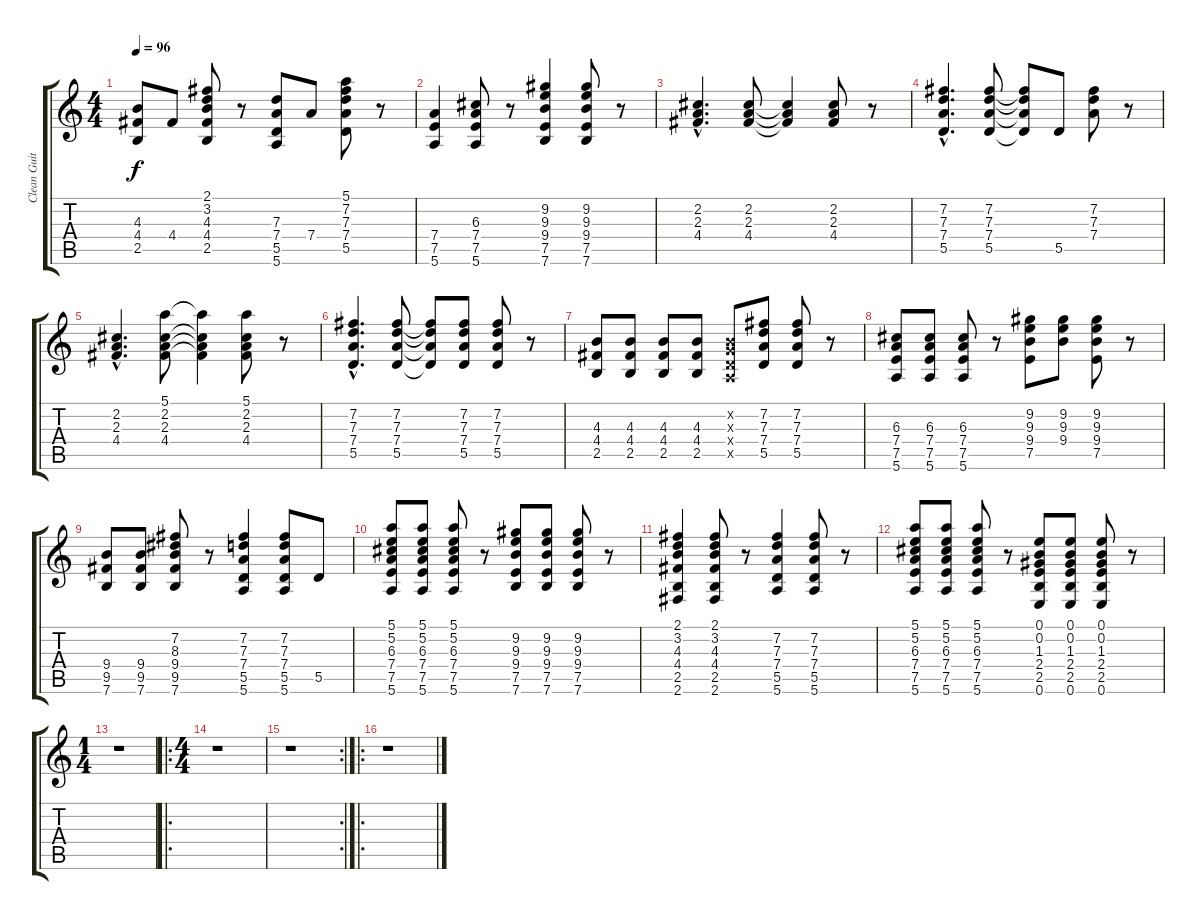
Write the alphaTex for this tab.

\track ("Clean Guitar" "Clean Guit") {instrument electricguitarclean}
\staff {score tabs}
\tuning (E4 B3 G3 D3 A2 E2) {hide}
\ts (4 4)
\tempo 96
\clef g2
\ks c
(4.3 4.4 2.5).8{dy f} 4.4.8 (2.1 3.2 4.3 4.4 2.5).8 r.8 (7.3 7.4 5.5 5.6).8 7.4.8 (5.1 7.2 7.3 7.4 5.5).8 r.8 |
(7.4 7.5 5.6).4 (6.3 7.4 7.5 5.6).8 r.8 (9.2 9.3 9.4 7.5 7.6).4 (9.2 9.3 9.4 7.5 7.6).8 r.8 |
(2.2{hac} 2.3{hac} 4.4{hac}).4{d} (2.2 2.3 4.4).8 (2.2{t} 2.3{t} 4.4{t}).4 (2.2 2.3 4.4).8 r.8 |
(7.2{hac} 7.3{hac} 7.4{hac} 5.5{hac}).4{d} (7.2 7.3 7.4 5.5).8 (7.2{t} 7.3{t} 7.4{t} 5.5{t}).8 5.5.8 (7.2 7.3 7.4).8 r.8 |
(2.2{hac} 2.3{hac} 4.4{hac}).4{d} (5.1 2.2 2.3 4.4).8 (5.1{t} 2.2{t} 2.3{t} 4.4{t}).4 (5.1 2.2 2.3 4.4).8 r.8 |
(7.2{hac} 7.3{hac} 7.4{hac} 5.5{hac}).4{d} (7.2 7.3 7.4 5.5).8 (7.2{t} 7.3{t} 7.4{t} 5.5{t}).8 (7.2 7.3 7.4 5.5).8 (7.2 7.3 7.4 5.5).8 r.8 |
(4.3 4.4 2.5).8 (4.3 4.4 2.5).8 (4.3 4.4 2.5).8 (4.3 4.4 2.5).8 (0.2{x} 0.3{x} 0.4{x} 0.5{x}).8 (7.2 7.3 7.4 5.5).8 (7.2 7.3 7.4 5.5).8 r.8 |
(6.3 7.4 7.5 5.6).8 (6.3 7.4 7.5 5.6).8 (6.3 7.4 7.5 5.6).8 r.8 (9.2 9.3 9.4 7.5).8 (9.2 9.3 9.4).8 (9.2 9.3 9.4 7.5).8 r.8 |
(9.4 9.5 7.6).8 (9.4 9.5 7.6).8 (7.2 8.3 9.4 9.5 7.6).8 r.8 (7.2 7.3 7.4 5.5 5.6).4 (7.2 7.3 7.4 5.5 5.6).8 5.5.8 |
(5.1 5.2 6.3 7.4 7.5 5.6).8 (5.1 5.2 6.3 7.4 7.5 5.6).8 (5.1 5.2 6.3 7.4 7.5 5.6).8 r.8 (9.2 9.3 9.4 7.5 7.6).8 (9.2 9.3 9.4 7.5 7.6).8 (9.2 9.3 9.4 7.5 7.6).8 r.8 |
(2.1 3.2 4.3 4.4 2.5 2.6).4 (2.1 3.2 4.3 4.4 2.5 2.6).8 r.8 (7.2 7.3 7.4 5.5 5.6).4 (7.2 7.3 7.4 5.5 5.6).8 r.8 |
(5.1 5.2 6.3 7.4 7.5 5.6).8 (5.1 5.2 6.3 7.4 7.5 5.6).8 (5.1 5.2 6.3 7.4 7.5 5.6).8 r.8 (0.1 0.2 1.3 2.4 2.5 0.6).8 (0.1 0.2 1.3 2.4 2.5 0.6).8 (0.1 0.2 1.3 2.4 2.5 0.6).8 r.8 |
\ts (1 4)
r.1 |
\ro
\ts (4 4)
r.1 |
\rc 2
r.1 |
\ro
r.1
